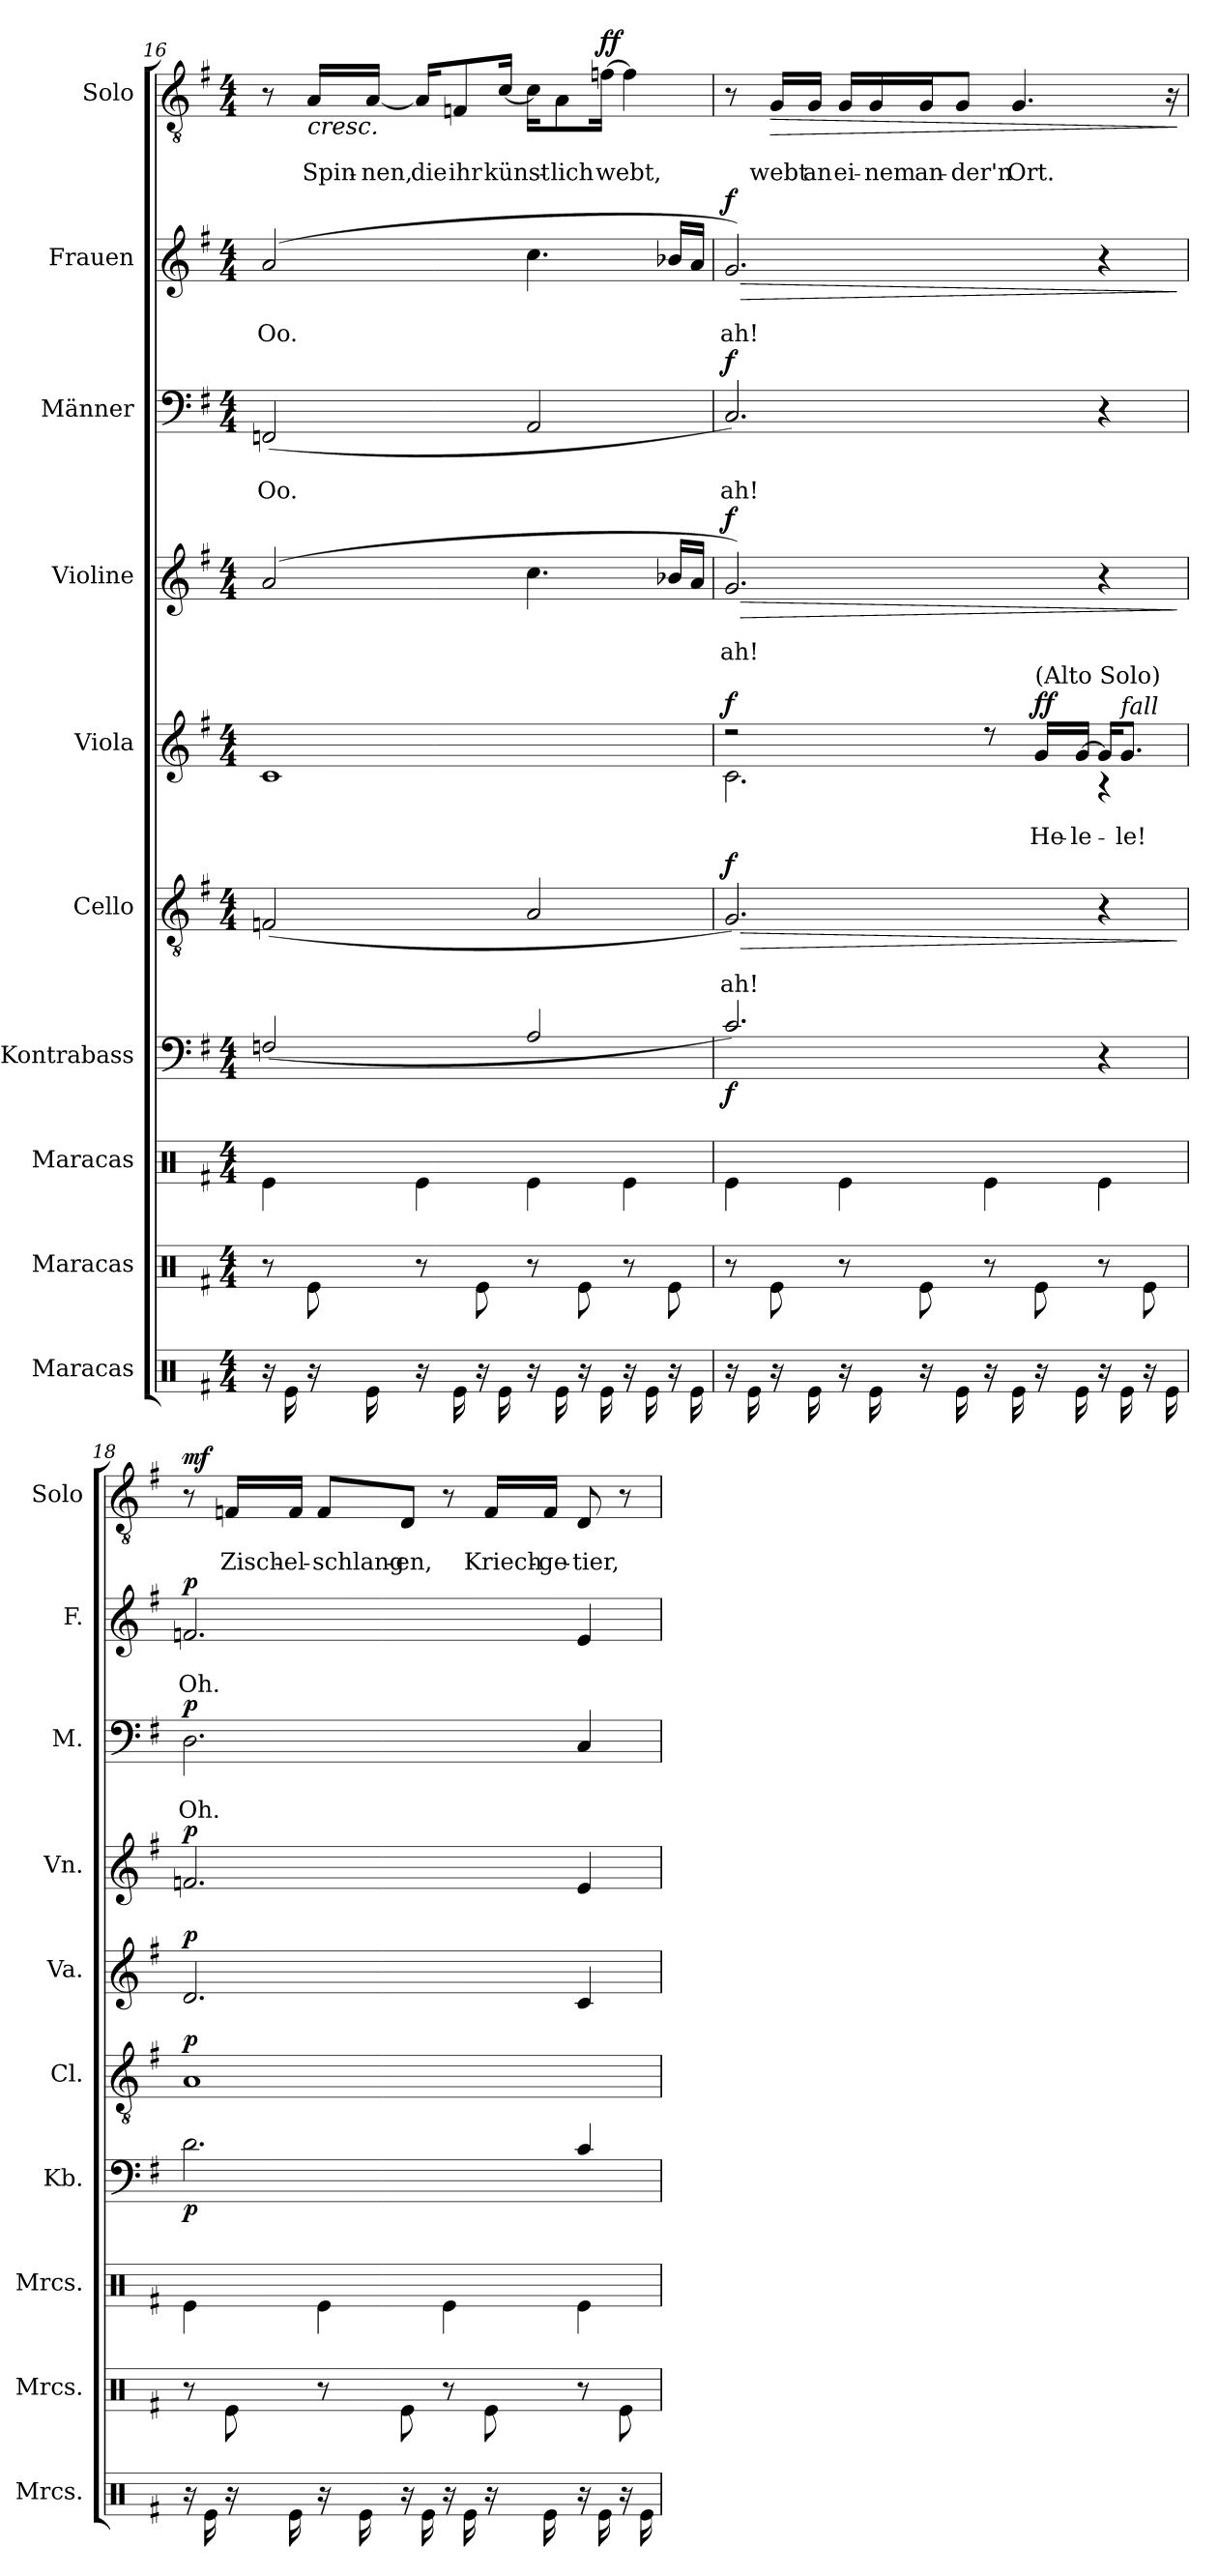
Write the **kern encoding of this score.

**kern	**kern	**kern	**kern	**dynam	**kern	**text	**text	**dynam	**kern	**text	**text	**dynam	**kern	**text	**text	**dynam	**kern	**text	**text	**dynam	**kern	**text	**text	**dynam	**kern	**text	**text	**dynam
*part10	*part9	*part8	*part7	*part7	*part6	*part6	*part6	*part6	*part5	*part5	*part5	*part5	*part4	*part4	*part4	*part4	*part3	*part3	*part3	*part3	*part2	*part2	*part2	*part2	*part1	*part1	*part1	*part1
*staff10	*staff9	*staff8	*staff7	*staff7	*staff6	*staff6	*staff6	*staff6	*staff5	*staff5	*staff5	*staff5	*staff4	*staff4	*staff4	*staff4	*staff3	*staff3	*staff3	*staff3	*staff2	*staff2	*staff2	*staff2	*staff1	*staff1	*staff1	*staff1
*I"Maracas	*I"Maracas	*I"Maracas	*I"Kontrabass	*	*I"Cello	*	*	*	*I"Viola	*	*	*	*I"Violine	*	*	*	*I"Männer	*	*	*	*I"Frauen	*	*	*	*I"Solo	*	*	*
*I'Mrcs.	*I'Mrcs.	*I'Mrcs.	*I'Kb.	*	*I'Cl.	*	*	*	*I'Va.	*	*	*	*I'Vn.	*	*	*	*I'M.	*	*	*	*I'F.	*	*	*	*I'Solo	*	*	*
!!LO:PB:g=z
*clefX	*clefX	*clefX	*clefF4	*	*clefGv2	*	*	*	*clefG2	*	*	*	*clefG2	*	*	*	*clefF4	*	*	*	*clefG2	*	*	*	*clefGv2	*	*	*
*	*	*	*ITrd7c12	*	*	*	*	*	*	*	*	*	*	*	*	*	*	*	*	*	*	*	*	*	*	*	*	*
*k[f#]	*k[f#]	*k[f#]	*k[f#]	*	*k[f#]	*	*	*	*k[f#]	*	*	*	*k[f#]	*	*	*	*k[f#]	*	*	*	*k[f#]	*	*	*	*k[f#]	*	*	*
*M4/4	*M4/4	*M4/4	*M4/4	*	*M4/4	*	*	*	*M4/4	*	*	*	*M4/4	*	*	*	*M4/4	*	*	*	*M4/4	*	*	*	*M4/4	*	*	*
=16	=16	=16	=16	=16	=16	=16	=16	=16	=16	=16	=16	=16	=16	=16	=16	=16	=16	=16	=16	=16	=16	=16	=16	=16	=16	=16	=16	=16
!	!	!	!	!	!	!	!	!	!	!	!	!	!	!	!	!	!	!	!LO:LY:b	!	!	!	!LO:LY:b	!	!	!	!	!
16r	8r	4Re\	(<2FFn/	.	(<2Fn/	.	.	.	1c	.	.	.	(>2a/	.	.	.	(<2FFn/	.	Oo.	.	(>2a/	.	Oo.	.	8r	.	.	.
16Re\	.	.	.	.	.	.	.	.	.	.	.	.	.	.	.	.	.	.	.	.	.	.	.	.	.	.	.	.
!	!	!	!	!	!	!	!	!	!	!	!	!	!	!	!	!	!	!	!	!	!	!	!	!	!	!	!LO:LY:b	!LO:HP:b
16r	8Re\	.	.	.	.	.	.	.	.	.	.	.	.	.	.	.	.	.	.	.	.	.	.	.	16A/LL	.	Spin-	<
!	!	!	!	!	!	!	!	!	!	!	!	!	!	!	!	!	!	!	!	!	!	!	!	!	!	!	!LO:LY:b	!
16Re\	.	.	.	.	.	.	.	.	.	.	.	.	.	.	.	.	.	.	.	.	.	.	.	.	[16A/JJ	.	-nen,	.
!	!	!	!	!	!	!	!	!	!	!	!	!	!	!	!	!	!	!	!	!	!	!	!	!	!	!	!LO:LY:b	!
16r	8r	4Re\	.	.	.	.	.	.	.	.	.	.	.	.	.	.	.	.	.	.	.	.	.	.	16A/KL]	.	die	.
!	!	!	!	!	!	!	!	!	!	!	!	!	!	!	!	!	!	!	!	!	!	!	!	!	!	!	!LO:LY:b	!
16Re\	.	.	.	.	.	.	.	.	.	.	.	.	.	.	.	.	.	.	.	.	.	.	.	.	8Fn/	.	ihr	.
16r	8Re\	.	.	.	.	.	.	.	.	.	.	.	.	.	.	.	.	.	.	.	.	.	.	.	.	.	.	.
!	!	!	!	!	!	!	!	!	!	!	!	!	!	!	!	!	!	!	!	!	!	!	!	!	!	!	!LO:LY:b	!
16Re\	.	.	.	.	.	.	.	.	.	.	.	.	.	.	.	.	.	.	.	.	.	.	.	.	[16c/Jk	.	künst-	.
16r	8r	4Re\	2AA/	.	2A/	.	.	.	.	.	.	.	4.cc\	.	.	.	2AA/	.	.	.	4.cc\	.	.	.	16c\KL]	.	.	.
!	!	!	!	!	!	!	!	!	!	!	!	!	!	!	!	!	!	!	!	!	!	!	!	!	!	!	!LO:LY:b	!
16Re\	.	.	.	.	.	.	.	.	.	.	.	.	.	.	.	.	.	.	.	.	.	.	.	.	8A\	.	-lich	.
16r	8Re\	.	.	.	.	.	.	.	.	.	.	.	.	.	.	.	.	.	.	.	.	.	.	.	.	.	.	.
!	!	!	!	!	!	!	!	!	!	!	!	!	!	!	!	!	!	!	!	!	!	!	!	!	!	!	!LO:LY:b	!LO:DY:a
16Re\	.	.	.	.	.	.	.	.	.	.	.	.	.	.	.	.	.	.	.	.	.	.	.	.	[16fn\Jk	.	webt,	ff
16r	8r	4Re\	.	.	.	.	.	.	.	.	.	.	.	.	.	.	.	.	.	.	.	.	.	.	4f\]	.	.	.
16Re\	.	.	.	.	.	.	.	.	.	.	.	.	.	.	.	.	.	.	.	.	.	.	.	.	.	.	.	.
16r	8Re\	.	.	.	.	.	.	.	.	.	.	.	16b-X/LL	.	.	.	.	.	.	.	16b-X/LL	.	.	.	.	.	.	.
16Re\	.	.	.	.	.	.	.	.	.	.	.	.	16a/JJ	.	.	.	.	.	.	.	16a/JJ	.	.	.	.	.	.	.
.	.	.	.	.	.	.	.	.	.	.	.	.	.	.	.	.	.	.	.	.	.	.	.	.	.	.	.	[
!!LO:PB:g=z
=17	=17	=17	=17	=17	=17	=17	=17	=17	=17	=17	=17	=17	=17	=17	=17	=17	=17	=17	=17	=17	=17	=17	=17	=17	=17	=17	=17	=17
!	!	!	!	!LO:DY:b	!	!	!LO:LY:b	!LO:HP:b	!	!	!	!	!	!	!LO:LY:b	!LO:HP:b	!	!	!LO:LY:b	!	!	!	!LO:LY:b	!LO:HP:b	!	!	!	!
*	*	*	*	*	*	*	*	*	*^	*	*	*	*	*	*	*	*	*	*	*	*	*	*	*	*	*	*	*
!	!	!	!	!	!	!	!	!LO:DY:n=1:b	!	!	!	!	!LO:DY:b	!	!	!	!LO:DY:n=1:b	!	!	!	!LO:DY:b	!	!	!	!LO:DY:n=1:b	!	!	!	!
16r	8r	4Re\	2.C/)	f	2.G/)	.	ah!	> f	2r	2.c\	.	.	f	2.g/)	.	ah!	> f	2.C/)	.	ah!	f	2.g/)	.	ah!	> f	8r	.	.	.
16Re\	.	.	.	.	.	.	.	.	.	.	.	.	.	.	.	.	.	.	.	.	.	.	.	.	.	.	.	.	.
!	!	!	!	!	!	!	!	!	!	!	!	!	!	!	!	!	!	!	!	!	!	!	!	!	!	!	!	!LO:LY:b	!LO:HP:b
16r	8Re\	.	.	.	.	.	.	.	.	.	.	.	.	.	.	.	.	.	.	.	.	.	.	.	.	16G/LL	.	webt	>
!	!	!	!	!	!	!	!	!	!	!	!	!	!	!	!	!	!	!	!	!	!	!	!	!	!	!	!	!LO:LY:b	!
16Re\	.	.	.	.	.	.	.	.	.	.	.	.	.	.	.	.	.	.	.	.	.	.	.	.	.	16G/JJ	.	an	.
!	!	!	!	!	!	!	!	!	!	!	!	!	!	!	!	!	!	!	!	!	!	!	!	!	!	!	!	!LO:LY:b	!
16r	8r	4Re\	.	.	.	.	.	.	.	.	.	.	.	.	.	.	.	.	.	.	.	.	.	.	.	16G/LL	.	ei-	.
!	!	!	!	!	!	!	!	!	!	!	!	!	!	!	!	!	!	!	!	!	!	!	!	!	!	!	!	!LO:LY:b	!
16Re\	.	.	.	.	.	.	.	.	.	.	.	.	.	.	.	.	.	.	.	.	.	.	.	.	.	16G/	.	-nem	.
!	!	!	!	!	!	!	!	!	!	!	!	!	!	!	!	!	!	!	!	!	!	!	!	!	!	!	!	!LO:LY:b	!
16r	8Re\	.	.	.	.	.	.	.	.	.	.	.	.	.	.	.	.	.	.	.	.	.	.	.	.	16G/J	.	an-	.
!	!	!	!	!	!	!	!	!	!	!	!	!	!	!	!	!	!	!	!	!	!	!	!	!	!	!	!	!LO:LY:b	!
16Re\	.	.	.	.	.	.	.	.	.	.	.	.	.	.	.	.	.	.	.	.	.	.	.	.	.	8G/J	.	-der'n	.
16r	8r	4Re\	.	.	.	.	.	.	8r	.	.	.	.	.	.	.	.	.	.	.	.	.	.	.	.	.	.	.	.
!	!	!	!	!	!	!	!	!	!	!	!	!	!	!	!	!	!	!	!	!	!	!	!	!	!	!	!	!LO:LY:b	!
16Re\	.	.	.	.	.	.	.	.	.	.	.	.	.	.	.	.	.	.	.	.	.	.	.	.	.	4.G/	.	Ort.	.
!	!	!	!	!	!	!	!	!	!LO:TX:a:t=(Alto Solo)	!	!	!	!	!	!	!	!	!	!	!	!	!	!	!	!	!	!	!	!
!	!	!	!	!	!	!	!	!	!	!	!	!LO:LY:b	!LO:DY:b	!	!	!	!	!	!	!	!	!	!	!	!	!	!	!	!
16r	8Re\	.	.	.	.	.	.	.	16g/LL	.	.	He-	ff	.	.	.	.	.	.	.	.	.	.	.	.	.	.	.	.
!	!	!	!	!	!	!	!	!	!	!	!	!LO:LY:b	!	!	!	!	!	!	!	!	!	!	!	!	!	!	!	!	!
16Re\	.	.	.	.	.	.	.	.	[16g/JJ	.	.	-le-	.	.	.	.	.	.	.	.	.	.	.	.	.	.	.	.	.
16r	8r	4Re\	4r	.	4r	.	.	.	16g/KL]	4r	.	.	.	4r	.	.	.	4r	.	.	.	4r	.	.	.	.	.	.	.
!	!	!	!	!	!	!	!	!	!LO:TX:a:i:t=fall	!	!	!	!	!	!	!	!	!	!	!	!	!	!	!	!	!	!	!	!
!	!	!	!	!	!	!	!	!	!	!	!	!LO:LY:b	!	!	!	!	!	!	!	!	!	!	!	!	!	!	!	!	!
16Re\	.	.	.	.	.	.	.	.	8.g/J	.	.	-le!	.	.	.	.	.	.	.	.	.	.	.	.	.	.	.	.	.
16r	8Re\	.	.	.	.	.	.	.	.	.	.	.	.	.	.	.	.	.	.	.	.	.	.	.	.	.	.	.	.
16Re\	.	.	.	.	.	.	.	.	.	.	.	.	.	.	.	.	.	.	.	.	.	.	.	.	.	16r	.	.	.
*	*	*	*	*	*	*	*	*	*v	*v	*	*	*	*	*	*	*	*	*	*	*	*	*	*	*	*	*	*	*
.	.	.	.	.	.	.	.	]	.	.	.	.	.	.	.	]	.	.	.	.	.	.	.	]	.	.	.	]
!!LO:PB:g=z
=18	=18	=18	=18	=18	=18	=18	=18	=18	=18	=18	=18	=18	=18	=18	=18	=18	=18	=18	=18	=18	=18	=18	=18	=18	=18	=18	=18	=18
!	!	!	!	!LO:DY:b	!	!	!	!LO:DY:b	!	!	!	!LO:DY:b	!	!	!	!LO:DY:b	!	!	!LO:LY:b	!LO:DY:b	!	!	!LO:LY:b	!LO:DY:b	!	!	!	!LO:DY:a
16r	8r	4Re\	2.D\	p	1A	.	.	p	2.d/	.	.	p	2.fn/	.	.	p	2.D\	.	Oh.	p	2.fn/	.	Oh.	p	8r	.	.	mf
16Re\	.	.	.	.	.	.	.	.	.	.	.	.	.	.	.	.	.	.	.	.	.	.	.	.	.	.	.	.
!	!	!	!	!	!	!	!	!	!	!	!	!	!	!	!	!	!	!	!	!	!	!	!	!	!	!	!LO:LY:b	!
16r	8Re\	.	.	.	.	.	.	.	.	.	.	.	.	.	.	.	.	.	.	.	.	.	.	.	16Fn/LL	.	-Zisch-	.
!	!	!	!	!	!	!	!	!	!	!	!	!	!	!	!	!	!	!	!	!	!	!	!	!	!	!	!LO:LY:b	!
16Re\	.	.	.	.	.	.	.	.	.	.	.	.	.	.	.	.	.	.	.	.	.	.	.	.	16F/JJ	.	-el-	.
!	!	!	!	!	!	!	!	!	!	!	!	!	!	!	!	!	!	!	!	!	!	!	!	!	!	!	!LO:LY:b	!
16r	8r	4Re\	.	.	.	.	.	.	.	.	.	.	.	.	.	.	.	.	.	.	.	.	.	.	8F/L	.	-schlang-	.
16Re\	.	.	.	.	.	.	.	.	.	.	.	.	.	.	.	.	.	.	.	.	.	.	.	.	.	.	.	.
!	!	!	!	!	!	!	!	!	!	!	!	!	!	!	!	!	!	!	!	!	!	!	!	!	!	!	!LO:LY:b	!
16r	8Re\	.	.	.	.	.	.	.	.	.	.	.	.	.	.	.	.	.	.	.	.	.	.	.	8D/J	.	-en,	.
16Re\	.	.	.	.	.	.	.	.	.	.	.	.	.	.	.	.	.	.	.	.	.	.	.	.	.	.	.	.
16r	8r	4Re\	.	.	.	.	.	.	.	.	.	.	.	.	.	.	.	.	.	.	.	.	.	.	8r	.	.	.
16Re\	.	.	.	.	.	.	.	.	.	.	.	.	.	.	.	.	.	.	.	.	.	.	.	.	.	.	.	.
!	!	!	!	!	!	!	!	!	!	!	!	!	!	!	!	!	!	!	!	!	!	!	!	!	!	!	!LO:LY:b	!
16r	8Re\	.	.	.	.	.	.	.	.	.	.	.	.	.	.	.	.	.	.	.	.	.	.	.	16F/LL	.	Kriech-	.
!	!	!	!	!	!	!	!	!	!	!	!	!	!	!	!	!	!	!	!	!	!	!	!	!	!	!	!LO:LY:b	!
16Re\	.	.	.	.	.	.	.	.	.	.	.	.	.	.	.	.	.	.	.	.	.	.	.	.	16F/JJ	.	-ge-	.
!	!	!	!	!	!	!	!	!	!	!	!	!	!	!	!	!	!	!	!	!	!	!	!	!	!	!	!LO:LY:b	!
16r	8r	4Re\	4C/	.	.	.	.	.	4c/	.	.	.	4e/	.	.	.	4C/	.	.	.	4e/	.	.	.	8D/	.	-tier,	.
16Re\	.	.	.	.	.	.	.	.	.	.	.	.	.	.	.	.	.	.	.	.	.	.	.	.	.	.	.	.
16r	8Re\	.	.	.	.	.	.	.	.	.	.	.	.	.	.	.	.	.	.	.	.	.	.	.	8r	.	.	.
16Re\	.	.	.	.	.	.	.	.	.	.	.	.	.	.	.	.	.	.	.	.	.	.	.	.	.	.	.	.
=	=	=	=	=	=	=	=	=	=	=	=	=	=	=	=	=	=	=	=	=	=	=	=	=	=	=	=	=
*-	*-	*-	*-	*-	*-	*-	*-	*-	*-	*-	*-	*-	*-	*-	*-	*-	*-	*-	*-	*-	*-	*-	*-	*-	*-	*-	*-	*-
